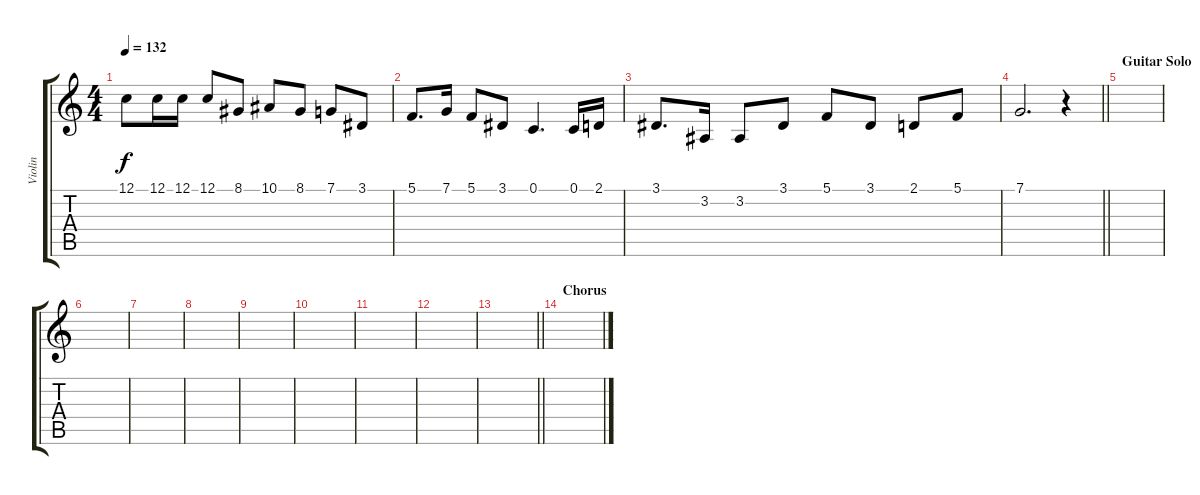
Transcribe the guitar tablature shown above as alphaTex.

\track ("Violin" "Violin") {instrument violin}
\staff {score tabs}
\tuning (C4 G3 Eb3 Bb2 F2 C2) {hide}
\ts (4 4)
\tempo 132
\clef g2
\ks c
12.1.8{dy f} 12.1.16 12.1.16 12.1.8 8.1.8 10.1.8 8.1.8 7.1.8 3.1.8 |
5.1.8{d} 7.1.16 5.1.8 3.1.8 0.1.4{d} 0.1.16 2.1.16 |
3.1.8{d} 3.2.16 3.2.8 3.1.8 5.1.8 3.1.8 2.1.8 5.1.8 |
\barLineRight lightlight
7.1.2{d} r.4 |
\section ("" "Guitar Solo")
|
|
|
|
|
|
|
|
\barLineRight lightlight
|
\section ("" "Chorus")
